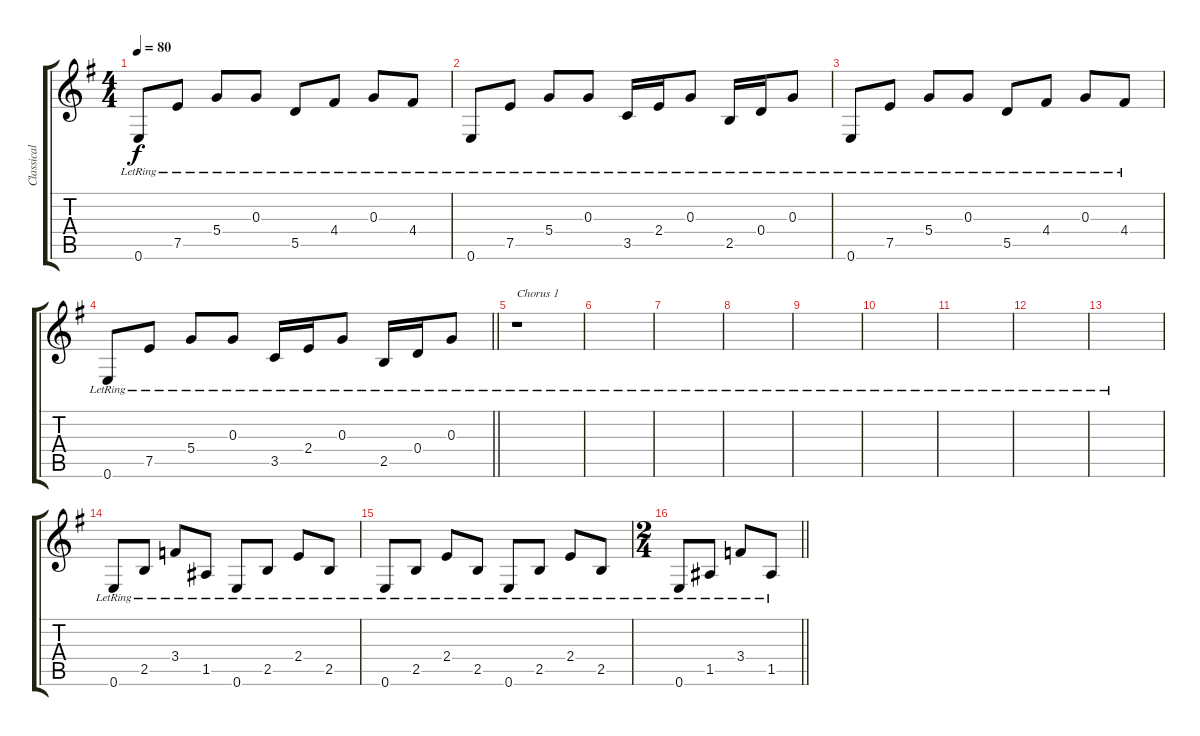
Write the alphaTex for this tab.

\track ("Classical 2" "Classical ") {instrument acousticguitarnylon}
\staff {score tabs}
\tuning (E4 B3 G3 D3 A2 E2) {hide}
\ts (4 4)
\tempo 80
\clef g2
\ks g
0.6{lr}.8{dy f} 7.5{lr}.8 5.4{lr}.8 0.3{lr}.8 5.5{lr}.8 4.4{lr}.8 0.3{lr}.8 4.4{lr}.8 |
0.6{lr}.8 7.5{lr}.8 5.4{lr}.8 0.3{lr}.8 3.5{lr}.16 2.4{lr}.16 0.3{lr}.8 2.5{lr}.16 0.4{lr}.16 0.3{lr}.8 |
0.6{lr}.8 7.5{lr}.8 5.4{lr}.8 0.3{lr}.8 5.5{lr}.8 4.4{lr}.8 0.3{lr}.8 4.4{lr}.8 |
\barLineRight lightlight
0.6{lr}.8 7.5{lr}.8 5.4{lr}.8 0.3{lr}.8 3.5{lr}.16 2.4{lr}.16 0.3{lr}.8 2.5{lr}.16 0.4{lr}.16 0.3{lr}.8 |
r.1{txt "Chorus 1"} |
|
|
|
|
|
|
|
|
0.6{lr}.8 2.5{lr}.8 3.4{lr}.8 1.5{lr}.8 0.6{lr}.8 2.5{lr}.8 2.4{lr}.8 2.5{lr}.8 |
0.6{lr}.8 2.5{lr}.8 2.4{lr}.8 2.5{lr}.8 0.6{lr}.8 2.5{lr}.8 2.4{lr}.8 2.5{lr}.8 |
\ts (2 4)
\barLineRight lightlight
0.6{lr}.8 1.5{lr}.8 3.4{lr}.8 1.5{lr}.8
